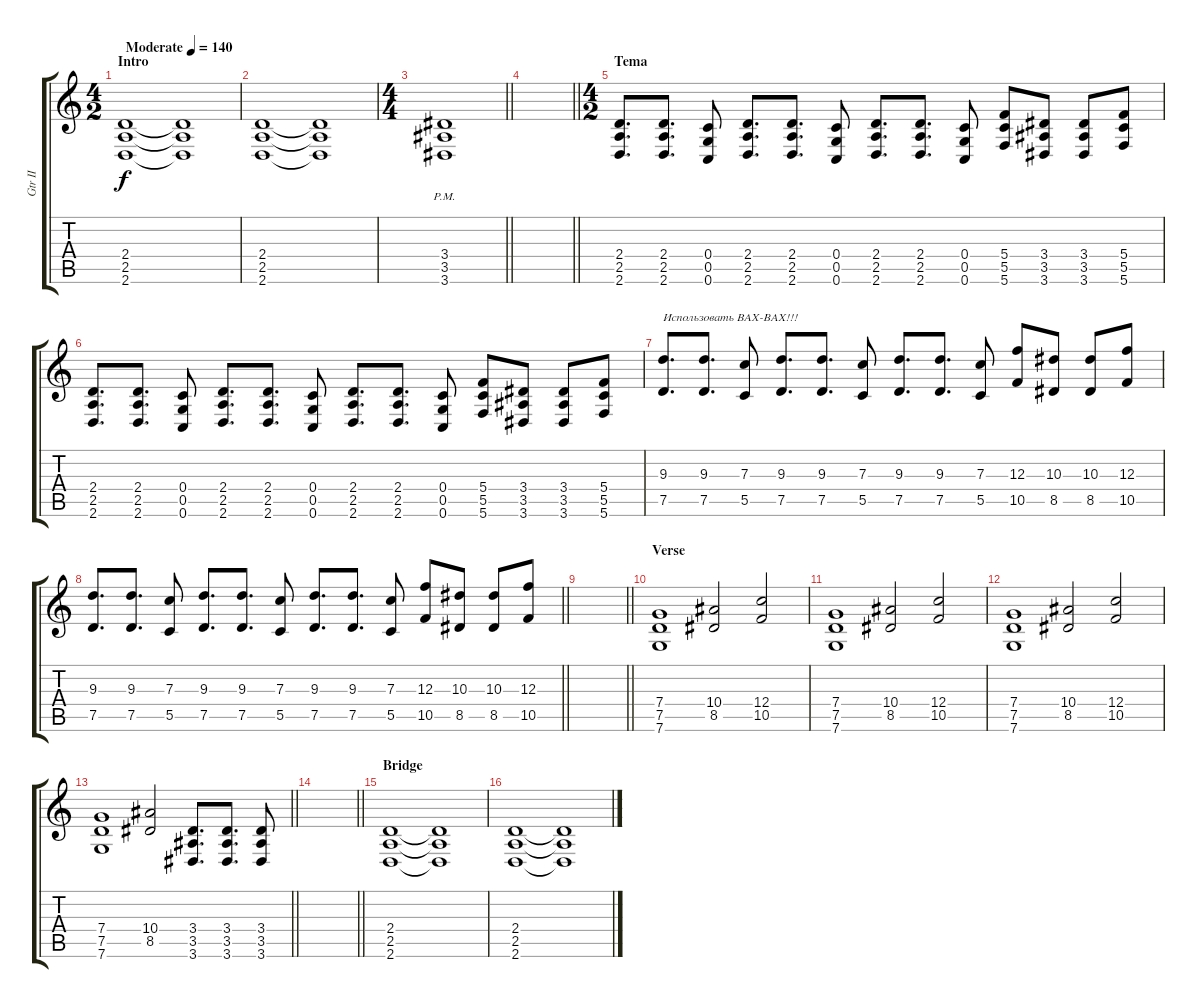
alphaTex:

\track ("Gtr II" "Gtr II") {instrument distortionguitar}
\staff {score tabs}
\tuning (D4 A3 F3 C3 G2 C2) {hide}
\ts (4 2)
\section ("" "Intro")
\tempo (140 "Moderate")
\clef g2
\ks c
(2.4 2.5 2.6).1{dy f instrument distortionguitar} (2.4{t} 2.5{t} 2.6{t}).1 |
(2.4 2.5 2.6).1 (2.4{t} 2.5{t} 2.6{t}).1 |
\ts (4 4)
\barLineRight lightlight
(3.4{pm} 3.5{pm} 3.6{pm}).1 |
\barLineRight lightlight
|
\ts (4 2)
\section ("" "Tema")
(2.4 2.5 2.6).8{d} (2.4 2.5 2.6).8{d} (0.4 0.5 0.6).8 (2.4 2.5 2.6).8{d} (2.4 2.5 2.6).8{d} (0.4 0.5 0.6).8 (2.4 2.5 2.6).8{d} (2.4 2.5 2.6).8{d} (0.4 0.5 0.6).8 (5.4 5.5 5.6).8 (3.4 3.5 3.6).8 (3.4 3.5 3.6).8 (5.4 5.5 5.6).8 |
(2.4 2.5 2.6).8{d} (2.4 2.5 2.6).8{d} (0.4 0.5 0.6).8 (2.4 2.5 2.6).8{d} (2.4 2.5 2.6).8{d} (0.4 0.5 0.6).8 (2.4 2.5 2.6).8{d} (2.4 2.5 2.6).8{d} (0.4 0.5 0.6).8 (5.4 5.5 5.6).8 (3.4 3.5 3.6).8 (3.4 3.5 3.6).8 (5.4 5.5 5.6).8 |
(9.3 7.5).8{d txt "Использовать ВАХ-ВАХ!!!"} (9.3 7.5).8{d} (7.3 5.5).8 (9.3 7.5).8{d} (9.3 7.5).8{d} (7.3 5.5).8 (9.3 7.5).8{d} (9.3 7.5).8{d} (7.3 5.5).8 (12.3 10.5).8 (10.3 8.5).8 (10.3 8.5).8 (12.3 10.5).8 |
\barLineRight lightlight
(9.3 7.5).8{d} (9.3 7.5).8{d} (7.3 5.5).8 (9.3 7.5).8{d} (9.3 7.5).8{d} (7.3 5.5).8 (9.3 7.5).8{d} (9.3 7.5).8{d} (7.3 5.5).8 (12.3 10.5).8 (10.3 8.5).8 (10.3 8.5).8 (12.3 10.5).8 |
\barLineRight lightlight
|
\section ("" "Verse")
(7.4 7.5 7.6).1 (10.4 8.5).2 (12.4 10.5).2 |
(7.4 7.5 7.6).1 (10.4 8.5).2 (12.4 10.5).2 |
(7.4 7.5 7.6).1 (10.4 8.5).2 (12.4 10.5).2 |
\barLineRight lightlight
(7.4 7.5 7.6).1 (10.4 8.5).2 (3.4 3.5 3.6).8{d} (3.4 3.5 3.6).8{d} (3.4 3.5 3.6).8 |
\barLineRight lightlight
|
\section ("" "Bridge")
(2.4 2.5 2.6).1 (2.4{t} 2.5{t} 2.6{t}).1 |
(2.4 2.5 2.6).1 (2.4{t} 2.5{t} 2.6{t}).1
